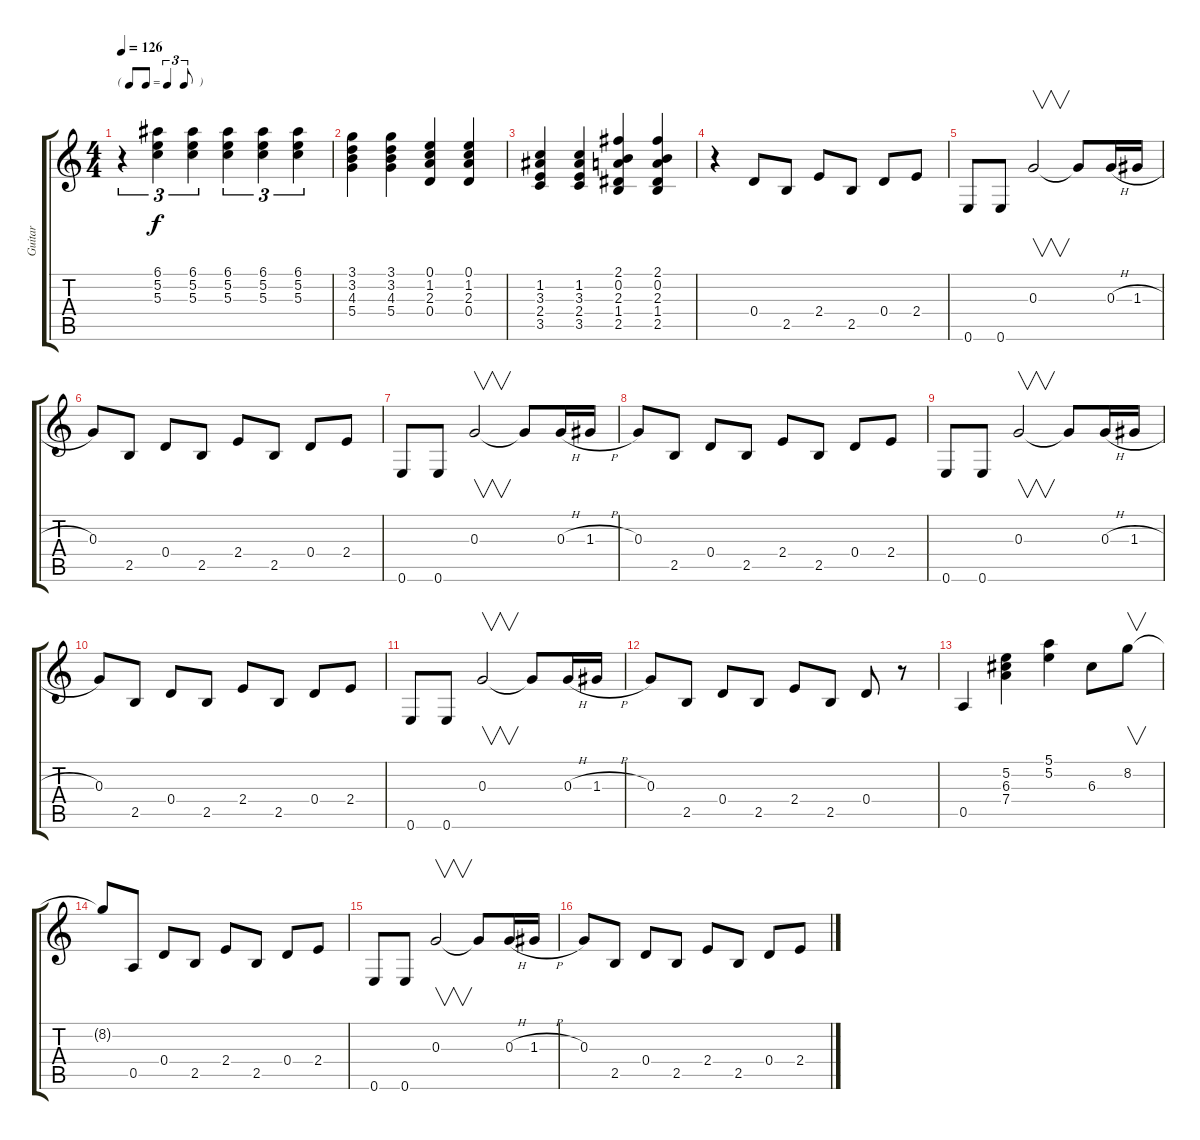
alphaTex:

\track ("Guitar" "Guitar") {instrument electricguitarclean}
\staff {score tabs}
\tuning (E4 B3 G3 D3 A2 E2) {hide}
\ts (4 4)
\tf triplet8th
\tempo 126
\clef g2
\ks c
r.4{tu (3 2) dy f} (6.1 5.2 5.3).4{tu (3 2)} (6.1 5.2 5.3).4{tu (3 2)} (6.1 5.2 5.3).4{tu (3 2)} (6.1 5.2 5.3).4{tu (3 2)} (6.1 5.2 5.3).4{tu (3 2)} |
(3.1 3.2 4.3 5.4).4 (3.1 3.2 4.3 5.4).4 (0.1 1.2 2.3 0.4).4 (0.1 1.2 2.3 0.4).4 |
(1.2 3.3 2.4 3.5).4 (1.2 3.3 2.4 3.5).4 (2.1 0.2 2.3 1.4 2.5).4 (2.1 0.2 2.3 1.4 2.5).4 |
r.4 0.4.8 2.5.8 2.4.8 2.5.8 0.4.8 2.4.8 |
0.6.8 0.6.8 0.3.2{v} 0.3{t}.8 0.3{h}.16 1.3{h}.16 |
0.3.8 2.5.8 0.4.8 2.5.8 2.4.8 2.5.8 0.4.8 2.4.8 |
0.6.8 0.6.8 0.3.2{v} 0.3{t}.8 0.3{h}.16 1.3{h}.16 |
0.3.8 2.5.8 0.4.8 2.5.8 2.4.8 2.5.8 0.4.8 2.4.8 |
0.6.8 0.6.8 0.3.2{v} 0.3{t}.8 0.3{h}.16 1.3{h}.16 |
0.3.8 2.5.8 0.4.8 2.5.8 2.4.8 2.5.8 0.4.8 2.4.8 |
0.6.8 0.6.8 0.3.2{v} 0.3{t}.8 0.3{h}.16 1.3{h}.16 |
0.3.8 2.5.8 0.4.8 2.5.8 2.4.8 2.5.8 0.4.8 r.8 |
0.5.4 (5.2 6.3 7.4).4 (5.1 5.2).4 6.3.8 8.2.8{v} |
8.2{t}.8 0.5.8 0.4.8 2.5.8 2.4.8 2.5.8 0.4.8 2.4.8 |
0.6.8 0.6.8 0.3.2{v} 0.3{t}.8 0.3{h}.16 1.3{h}.16 |
0.3.8 2.5.8 0.4.8 2.5.8 2.4.8 2.5.8 0.4.8 2.4.8
